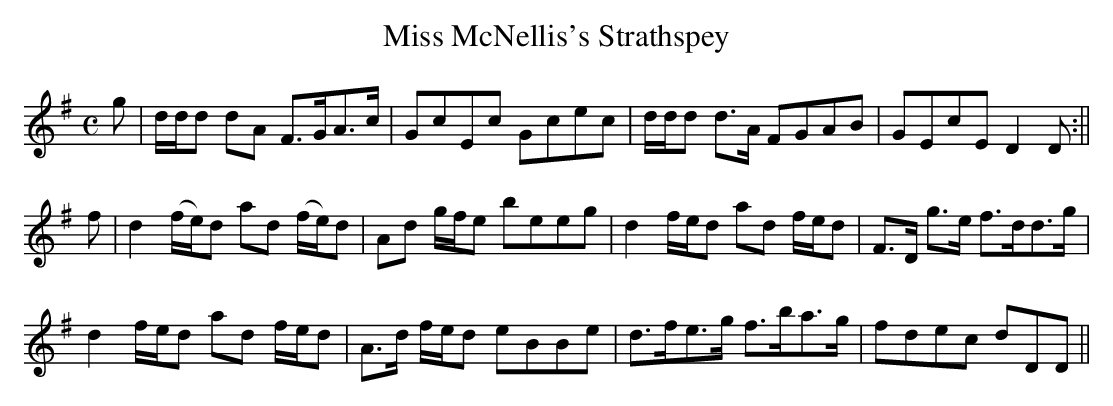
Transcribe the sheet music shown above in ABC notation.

X:1
T:Miss McNellis's Strathspey
M:C
L:1/8
K:Dmix
g|d/d/d dA F>GA>c|GcEc Gcec|d/d/d d>A FGAB|GEcE D2D:||
f|d2 (f/e/)d ad (f/e/)d|Ad g/f/e beeg|d2 f/e/d ad f/e/d|F>D g>e f>dd>g|
d2 f/e/d ad f/e/d|A>d f/e/d eBBe|d>fe>g f>ba>g|fdec dDD||
